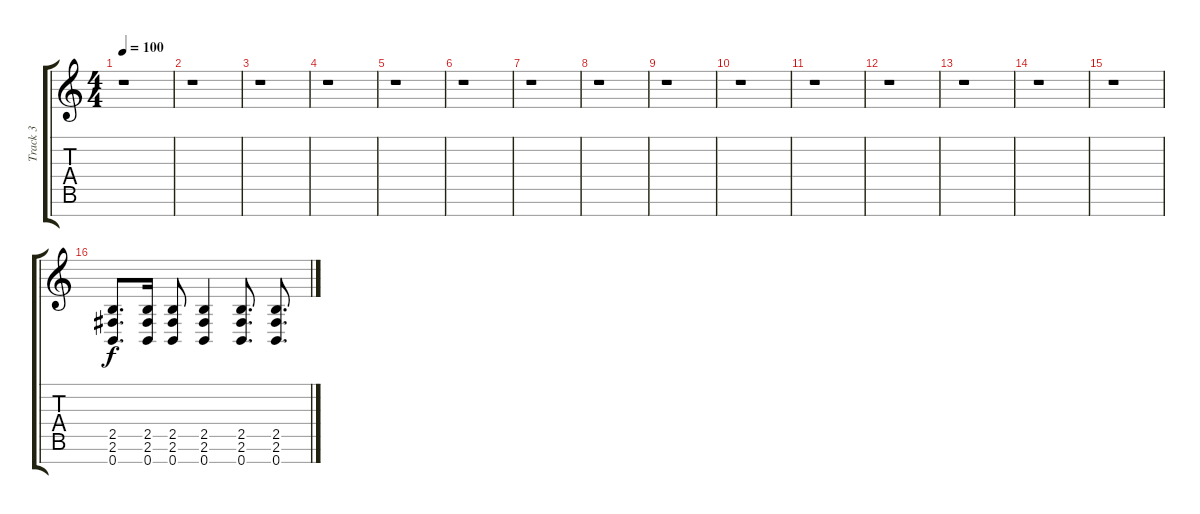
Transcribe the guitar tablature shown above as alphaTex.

\track ("Track 3" "Track 3") {instrument electricguitarclean}
\staff {score tabs}
\tuning (E4 B3 G3 D3 A2 E2 B1) {hide}
\ts (4 4)
\tempo 100
\clef g2
\ks c
r.1{dy f} |
r.1 |
r.1 |
r.1 |
r.1 |
r.1 |
r.1 |
r.1 |
r.1 |
r.1 |
r.1 |
r.1 |
r.1 |
r.1 |
r.1 |
(2.5 2.6 0.7).8{d} (2.5 2.6 0.7).16 (2.5 2.6 0.7).8 (2.5 2.6 0.7).4 (2.5 2.6 0.7).8{d} (2.5 2.6 0.7).8{d}
